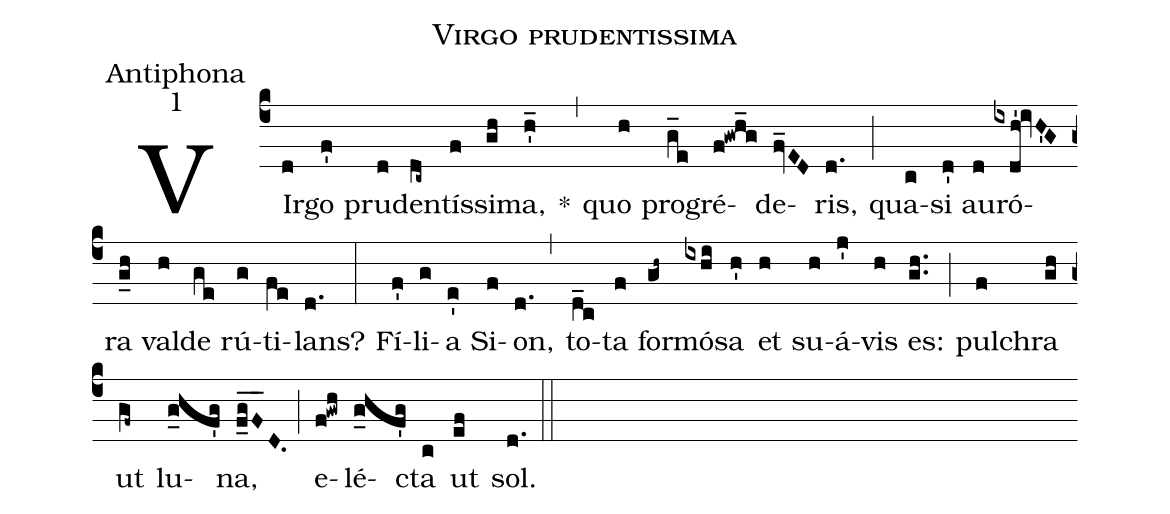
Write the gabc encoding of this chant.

name:Virgo prudentissima;
office-part:Antiphona;
mode:1;
%%
(c4) VIr(d)go(f') pru(d)den(dc~)tís(f)si(gh)ma,(h'_) *(,) quo(h) pro(g_e)gré(f!gwh_g)de(fv_ED)ris,(d.) (;) qua(c)si(d') au(d)ró(ixdh'!ivH'G)ra(g_h) val(h)de(ge) rú(g)ti(fe)lans?(d.) (:) Fí(f')li(g)a(e') Si(f)on,(d.) (,) to(d_c)ta(f) for(gh~)mó(ixhi)sa(h') et(h) su(h)á(j')vis(h) es:(gh..) (;) pul(f)chra(gh) ut(gf~) lu(g_hf'g)na,(f_g_F_D.) (;) e(f!gwh)lé(g_hf'g)cta(c) ut(ef) sol.(d.) (::)
